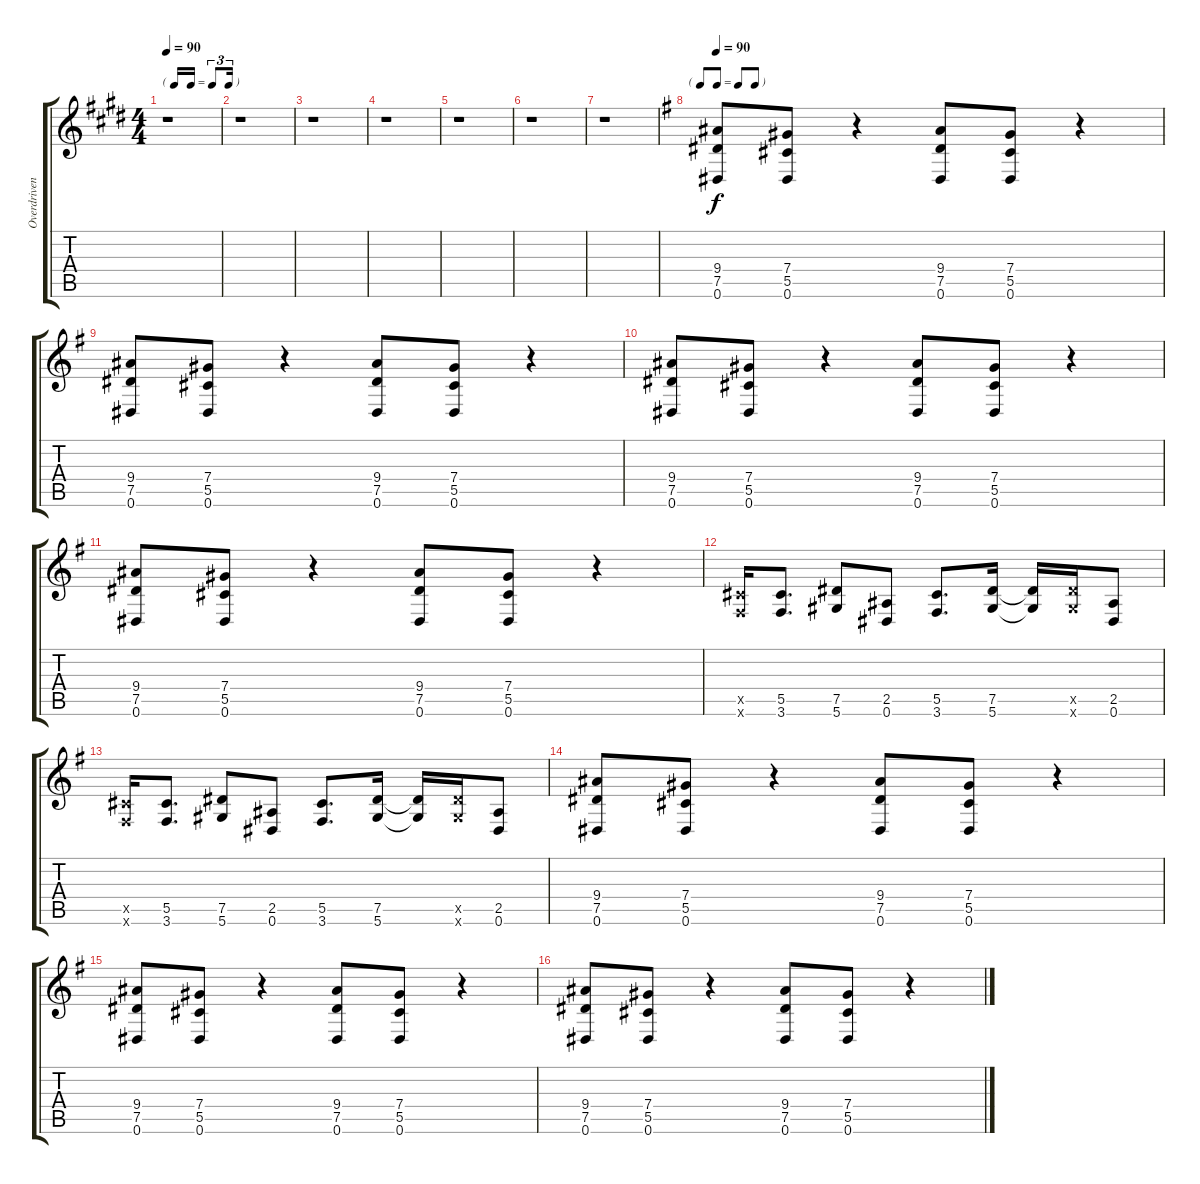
\track ("Overdriven" "Overdriven") {instrument overdrivenguitar}
\staff {score tabs}
\tuning (C4 Ab3 Gb3 Db3 Ab2 Eb2) {hide}
\ts (4 4)
\tf triplet16th
\tempo 90
\clef g2
\ks c#minor
r.1{dy f} |
r.1 |
r.1 |
r.1 |
r.1 |
r.1 |
r.1 |
\tf none
\tempo 90
\ks g
(9.4 7.5 0.6).8 (7.4 5.5 0.6).8 r.4 (9.4 7.5 0.6).8 (7.4 5.5 0.6).8 r.4 |
(9.4 7.5 0.6).8 (7.4 5.5 0.6).8 r.4 (9.4 7.5 0.6).8 (7.4 5.5 0.6).8 r.4 |
(9.4 7.5 0.6).8 (7.4 5.5 0.6).8 r.4 (9.4 7.5 0.6).8 (7.4 5.5 0.6).8 r.4 |
(9.4 7.5 0.6).8 (7.4 5.5 0.6).8 r.4 (9.4 7.5 0.6).8 (7.4 5.5 0.6).8 r.4 |
(5.5{x} 3.6{x}).16 (5.5 3.6).8{d} (7.5 5.6).8 (2.5 0.6).8 (5.5 3.6).8{d} (7.5 5.6).16 (7.5{t} 5.6{t}).16 (7.5{x} 5.6{x}).16 (2.5 0.6).8 |
(5.5{x} 3.6{x}).16 (5.5 3.6).8{d} (7.5 5.6).8 (2.5 0.6).8 (5.5 3.6).8{d} (7.5 5.6).16 (7.5{t} 5.6{t}).16 (7.5{x} 5.6{x}).16 (2.5 0.6).8 |
(9.4 7.5 0.6).8 (7.4 5.5 0.6).8 r.4 (9.4 7.5 0.6).8 (7.4 5.5 0.6).8 r.4 |
(9.4 7.5 0.6).8 (7.4 5.5 0.6).8 r.4 (9.4 7.5 0.6).8 (7.4 5.5 0.6).8 r.4 |
(9.4 7.5 0.6).8 (7.4 5.5 0.6).8 r.4 (9.4 7.5 0.6).8 (7.4 5.5 0.6).8 r.4
